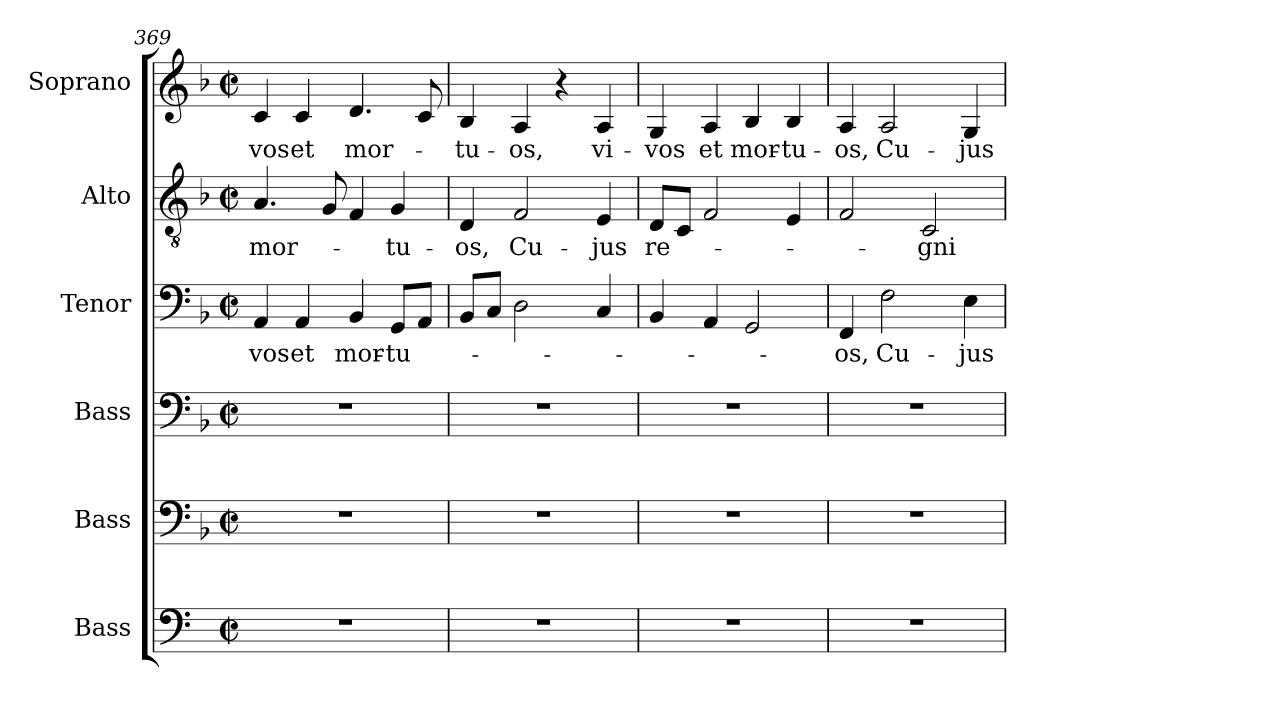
**kern	**kern	**kern	**kern	**text	**kern	**text	**kern	**text
*part6	*part5	*part4	*part3	*part3	*part2	*part2	*part1	*part1
*staff6	*staff5	*staff4	*staff3	*staff3	*staff2	*staff2	*staff1	*staff1
*I"Bass	*I"Bass	*I"Bass	*I"Tenor	*	*I"Alto	*	*I"Soprano	*
*I'B.	*I'B.	*I'B.	*I'T.	*	*I'A.	*	*I'S.	*
*clefF4	*clefF4	*clefF4	*clefF4	*	*clefGv2	*	*clefG2	*
*	*	*	*ITrd7c12	*	*ITrd7c12	*	*	*
*k[]	*k[b-]	*k[b-]	*k[b-]	*	*k[b-]	*	*k[b-]	*
*C:	*F:	*F:	*F:	*	*F:	*	*F:	*
*M2/2	*M2/2	*M2/2	*M2/2	*	*M2/2	*	*M2/2	*
*met(c|)	*met(c|)	*met(c|)	*met(c|)	*	*met(c|)	*	*met(c|)	*
=369	=369	=369	=369	=369	=369	=369	=369	=369
!	!	!	!	!LO:LY:b:color=#000000	!	!	!	!
!	!	!	!	!	!	!LO:LY:b:color=#000000	!	!
!	!	!	!	!	!	!	!	!LO:LY:b:color=#000000
1r	1r	1r	4AAAi/	-vos	4.AAi/	mor-	4ci/	-vos
!	!	!	!	!LO:LY:b:color=#000000	!	!	!	!
!	!	!	!	!	!	!	!	!LO:LY:b:color=#000000
.	.	.	4AAAi/	et	.	.	4ci/	et
.	.	.	.	.	8GGi/	.	.	.
!	!	!	!	!LO:LY:b:color=#000000	!	!	!	!
!	!	!	!	!	!	!	!	!LO:LY:b:color=#000000
.	.	.	4BBB-i/	mor-	4FFi/	.	4.di/	mor-
!	!	!	!	!LO:LY:b:color=#000000	!	!	!	!
!	!	!	!	!	!	!LO:LY:b:color=#000000	!	!
.	.	.	8GGGi/L	-tu-	4GGi/	-tu-	.	.
.	.	.	8AAAi/J	.	.	.	8ci/	.
!!LO:LB:g=z
=370	=370	=370	=370	=370	=370	=370	=370	=370
!	!	!	!	!	!	!LO:LY:b:color=#000000	!	!
!	!	!	!	!	!	!	!	!LO:LY:b:color=#000000
1r	1r	1r	8BBB-i/L	.	4DDi/	-os,	4B-i/	-tu-
.	.	.	8CCi/J	.	.	.	.	.
!	!	!	!	!	!	!LO:LY:b:color=#000000	!	!
!	!	!	!	!	!	!	!	!LO:LY:b:color=#000000
.	.	.	2DDi\	.	2FFi/	Cu-	4Ai/	-os,
.	.	.	.	.	.	.	4r	.
!	!	!	!	!	!	!LO:LY:b:color=#000000	!	!
!	!	!	!	!	!	!	!	!LO:LY:b:color=#000000
.	.	.	4CCi/	.	4EEi/	-jus	4Ai/	vi-
=371	=371	=371	=371	=371	=371	=371	=371	=371
!	!	!	!	!	!	!LO:LY:b:color=#000000	!	!
!	!	!	!	!	!	!	!	!LO:LY:b:color=#000000
1r	1r	1r	4BBB-i/	.	8DDi/L	re-	4Gi/	-vos
.	.	.	.	.	8CCi/J	.	.	.
!	!	!	!	!	!	!	!	!LO:LY:b:color=#000000
.	.	.	4AAAi/	.	2FFi/	.	4Ai/	et
!	!	!	!	!	!	!	!	!LO:LY:b:color=#000000
.	.	.	2GGGi/	.	.	.	4B-i/	mor-
!	!	!	!	!	!	!	!	!LO:LY:b:color=#000000
.	.	.	.	.	4EEi/	.	4B-i/	-tu-
=372	=372	=372	=372	=372	=372	=372	=372	=372
!	!	!	!	!LO:LY:b:color=#000000	!	!	!	!
!	!	!	!	!	!	!	!	!LO:LY:b:color=#000000
1r	1r	1r	4FFFi/	-os,	2FFi/	.	4Ai/	-os,
!	!	!	!	!LO:LY:b:color=#000000	!	!	!	!
!	!	!	!	!	!	!	!	!LO:LY:b:color=#000000
.	.	.	2FFi\	Cu-	.	.	2Ai/	Cu-
!	!	!	!	!	!	!LO:LY:b:color=#000000	!	!
.	.	.	.	.	2CCi/	-gni	.	.
!	!	!	!	!LO:LY:b:color=#000000	!	!	!	!
!	!	!	!	!	!	!	!	!LO:LY:b:color=#000000
.	.	.	4EEi\	-jus	.	.	4Gi/	-jus
=	=	=	=	=	=	=	=	=
*-	*-	*-	*-	*-	*-	*-	*-	*-
